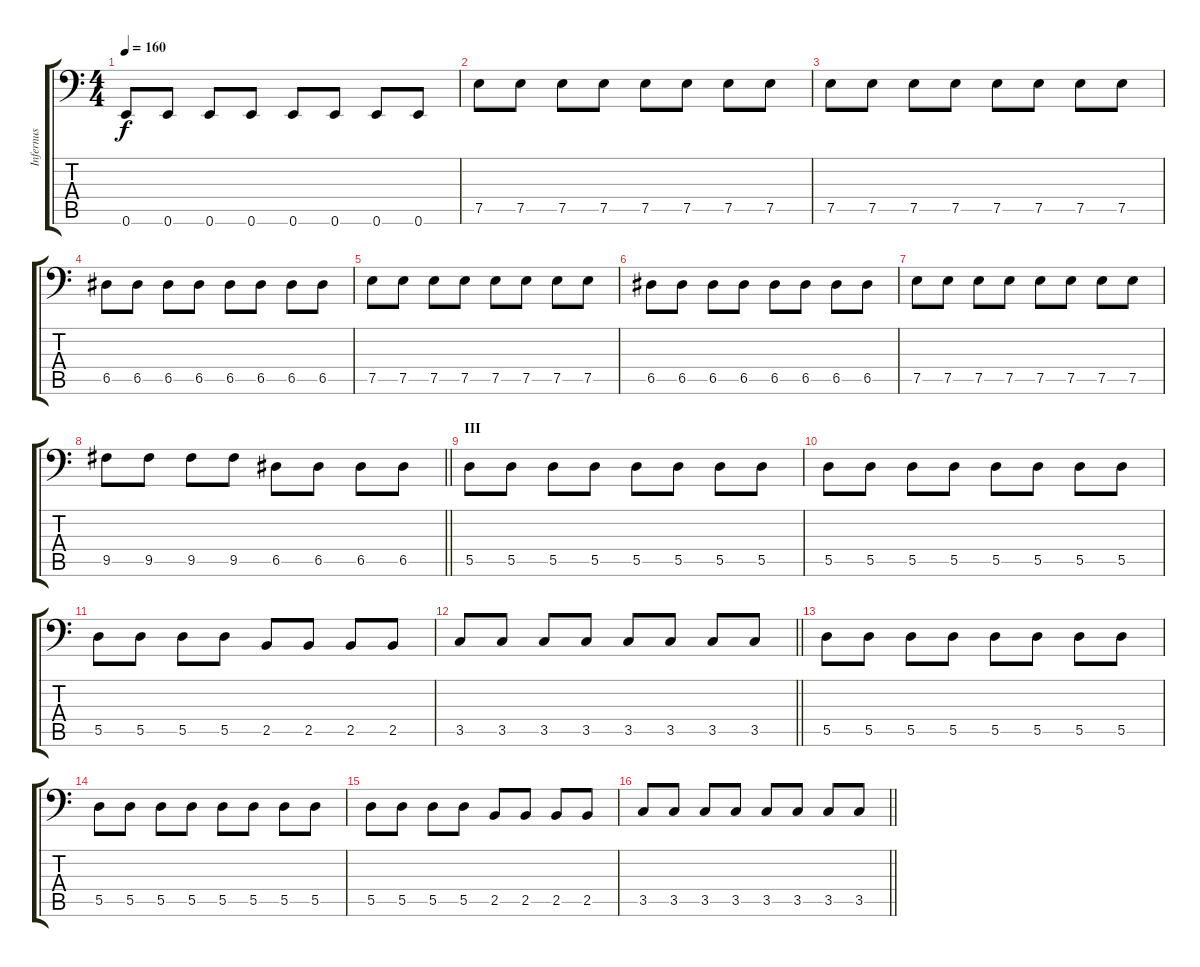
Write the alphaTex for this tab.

\track ("Infernus" "Infernus") {instrument electricbassfinger}
\staff {score tabs}
\tuning (E3 B2 G2 D2 A1 E1) {hide}
\ts (4 4)
\tempo 160
\clef f4
\ks c
0.6.8{dy f} 0.6.8 0.6.8 0.6.8 0.6.8 0.6.8 0.6.8 0.6.8 |
7.5.8 7.5.8 7.5.8 7.5.8 7.5.8 7.5.8 7.5.8 7.5.8 |
7.5.8 7.5.8 7.5.8 7.5.8 7.5.8 7.5.8 7.5.8 7.5.8 |
6.5.8 6.5.8 6.5.8 6.5.8 6.5.8 6.5.8 6.5.8 6.5.8 |
7.5.8 7.5.8 7.5.8 7.5.8 7.5.8 7.5.8 7.5.8 7.5.8 |
6.5.8 6.5.8 6.5.8 6.5.8 6.5.8 6.5.8 6.5.8 6.5.8 |
7.5.8 7.5.8 7.5.8 7.5.8 7.5.8 7.5.8 7.5.8 7.5.8 |
\barLineRight lightlight
9.5.8 9.5.8 9.5.8 9.5.8 6.5.8 6.5.8 6.5.8 6.5.8 |
\section ("" "III")
5.5.8 5.5.8 5.5.8 5.5.8 5.5.8 5.5.8 5.5.8 5.5.8 |
5.5.8 5.5.8 5.5.8 5.5.8 5.5.8 5.5.8 5.5.8 5.5.8 |
5.5.8 5.5.8 5.5.8 5.5.8 2.5.8 2.5.8 2.5.8 2.5.8 |
\barLineRight lightlight
3.5.8 3.5.8 3.5.8 3.5.8 3.5.8 3.5.8 3.5.8 3.5.8 |
5.5.8 5.5.8 5.5.8 5.5.8 5.5.8 5.5.8 5.5.8 5.5.8 |
5.5.8 5.5.8 5.5.8 5.5.8 5.5.8 5.5.8 5.5.8 5.5.8 |
5.5.8 5.5.8 5.5.8 5.5.8 2.5.8 2.5.8 2.5.8 2.5.8 |
\barLineRight lightlight
3.5.8 3.5.8 3.5.8 3.5.8 3.5.8 3.5.8 3.5.8 3.5.8
